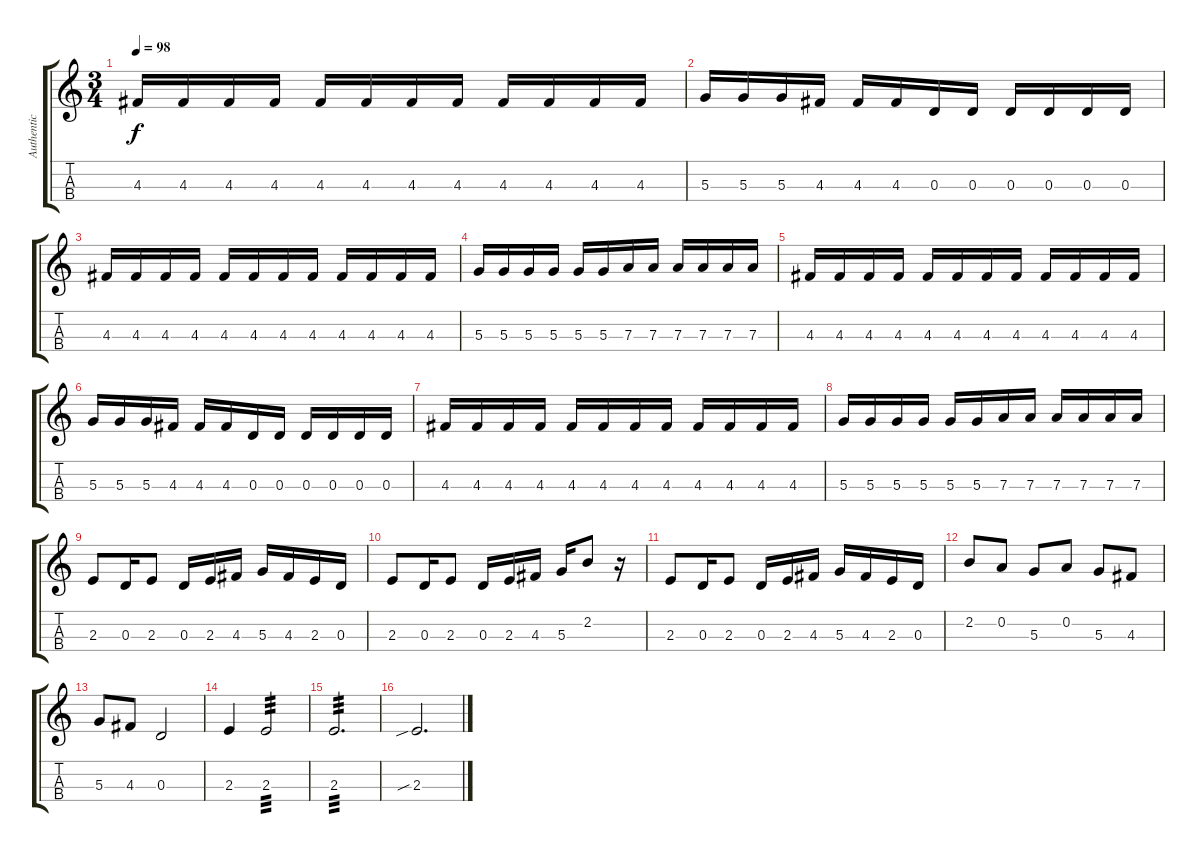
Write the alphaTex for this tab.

\track ("Authentic instrument is Mandolin" "Authentic ") {instrument acousticguitarsteel}
\staff {score tabs}
\tuning (E4 A3 D3 G2) {hide}
\ts (3 4)
\tempo 98
\clef g2
\ks c
4.3.16{dy f} 4.3.16 4.3.16 4.3.16 4.3.16 4.3.16 4.3.16 4.3.16 4.3.16 4.3.16 4.3.16 4.3.16 |
5.3.16 5.3.16 5.3.16 4.3.16 4.3.16 4.3.16 0.3.16 0.3.16 0.3.16 0.3.16 0.3.16 0.3.16 |
4.3.16 4.3.16 4.3.16 4.3.16 4.3.16 4.3.16 4.3.16 4.3.16 4.3.16 4.3.16 4.3.16 4.3.16 |
5.3.16 5.3.16 5.3.16 5.3.16 5.3.16 5.3.16 7.3.16 7.3.16 7.3.16 7.3.16 7.3.16 7.3.16 |
4.3.16 4.3.16 4.3.16 4.3.16 4.3.16 4.3.16 4.3.16 4.3.16 4.3.16 4.3.16 4.3.16 4.3.16 |
5.3.16 5.3.16 5.3.16 4.3.16 4.3.16 4.3.16 0.3.16 0.3.16 0.3.16 0.3.16 0.3.16 0.3.16 |
4.3.16 4.3.16 4.3.16 4.3.16 4.3.16 4.3.16 4.3.16 4.3.16 4.3.16 4.3.16 4.3.16 4.3.16 |
5.3.16 5.3.16 5.3.16 5.3.16 5.3.16 5.3.16 7.3.16 7.3.16 7.3.16 7.3.16 7.3.16 7.3.16 |
2.3.8 0.3.16 2.3.8 0.3.16 2.3.16 4.3.16 5.3.16 4.3.16 2.3.16 0.3.16 |
2.3.8 0.3.16 2.3.8 0.3.16 2.3.16 4.3.16 5.3.16 2.2.8 r.16 |
2.3.8 0.3.16 2.3.8 0.3.16 2.3.16 4.3.16 5.3.16 4.3.16 2.3.16 0.3.16 |
2.2.8 0.2.8 5.3.8 0.2.8 5.3.8 4.3.8 |
5.3.8 4.3.8 0.3.2 |
2.3.4 2.3.2{tp 3} |
2.3.2{d tp 3} |
2.3{sib}.2{d}
